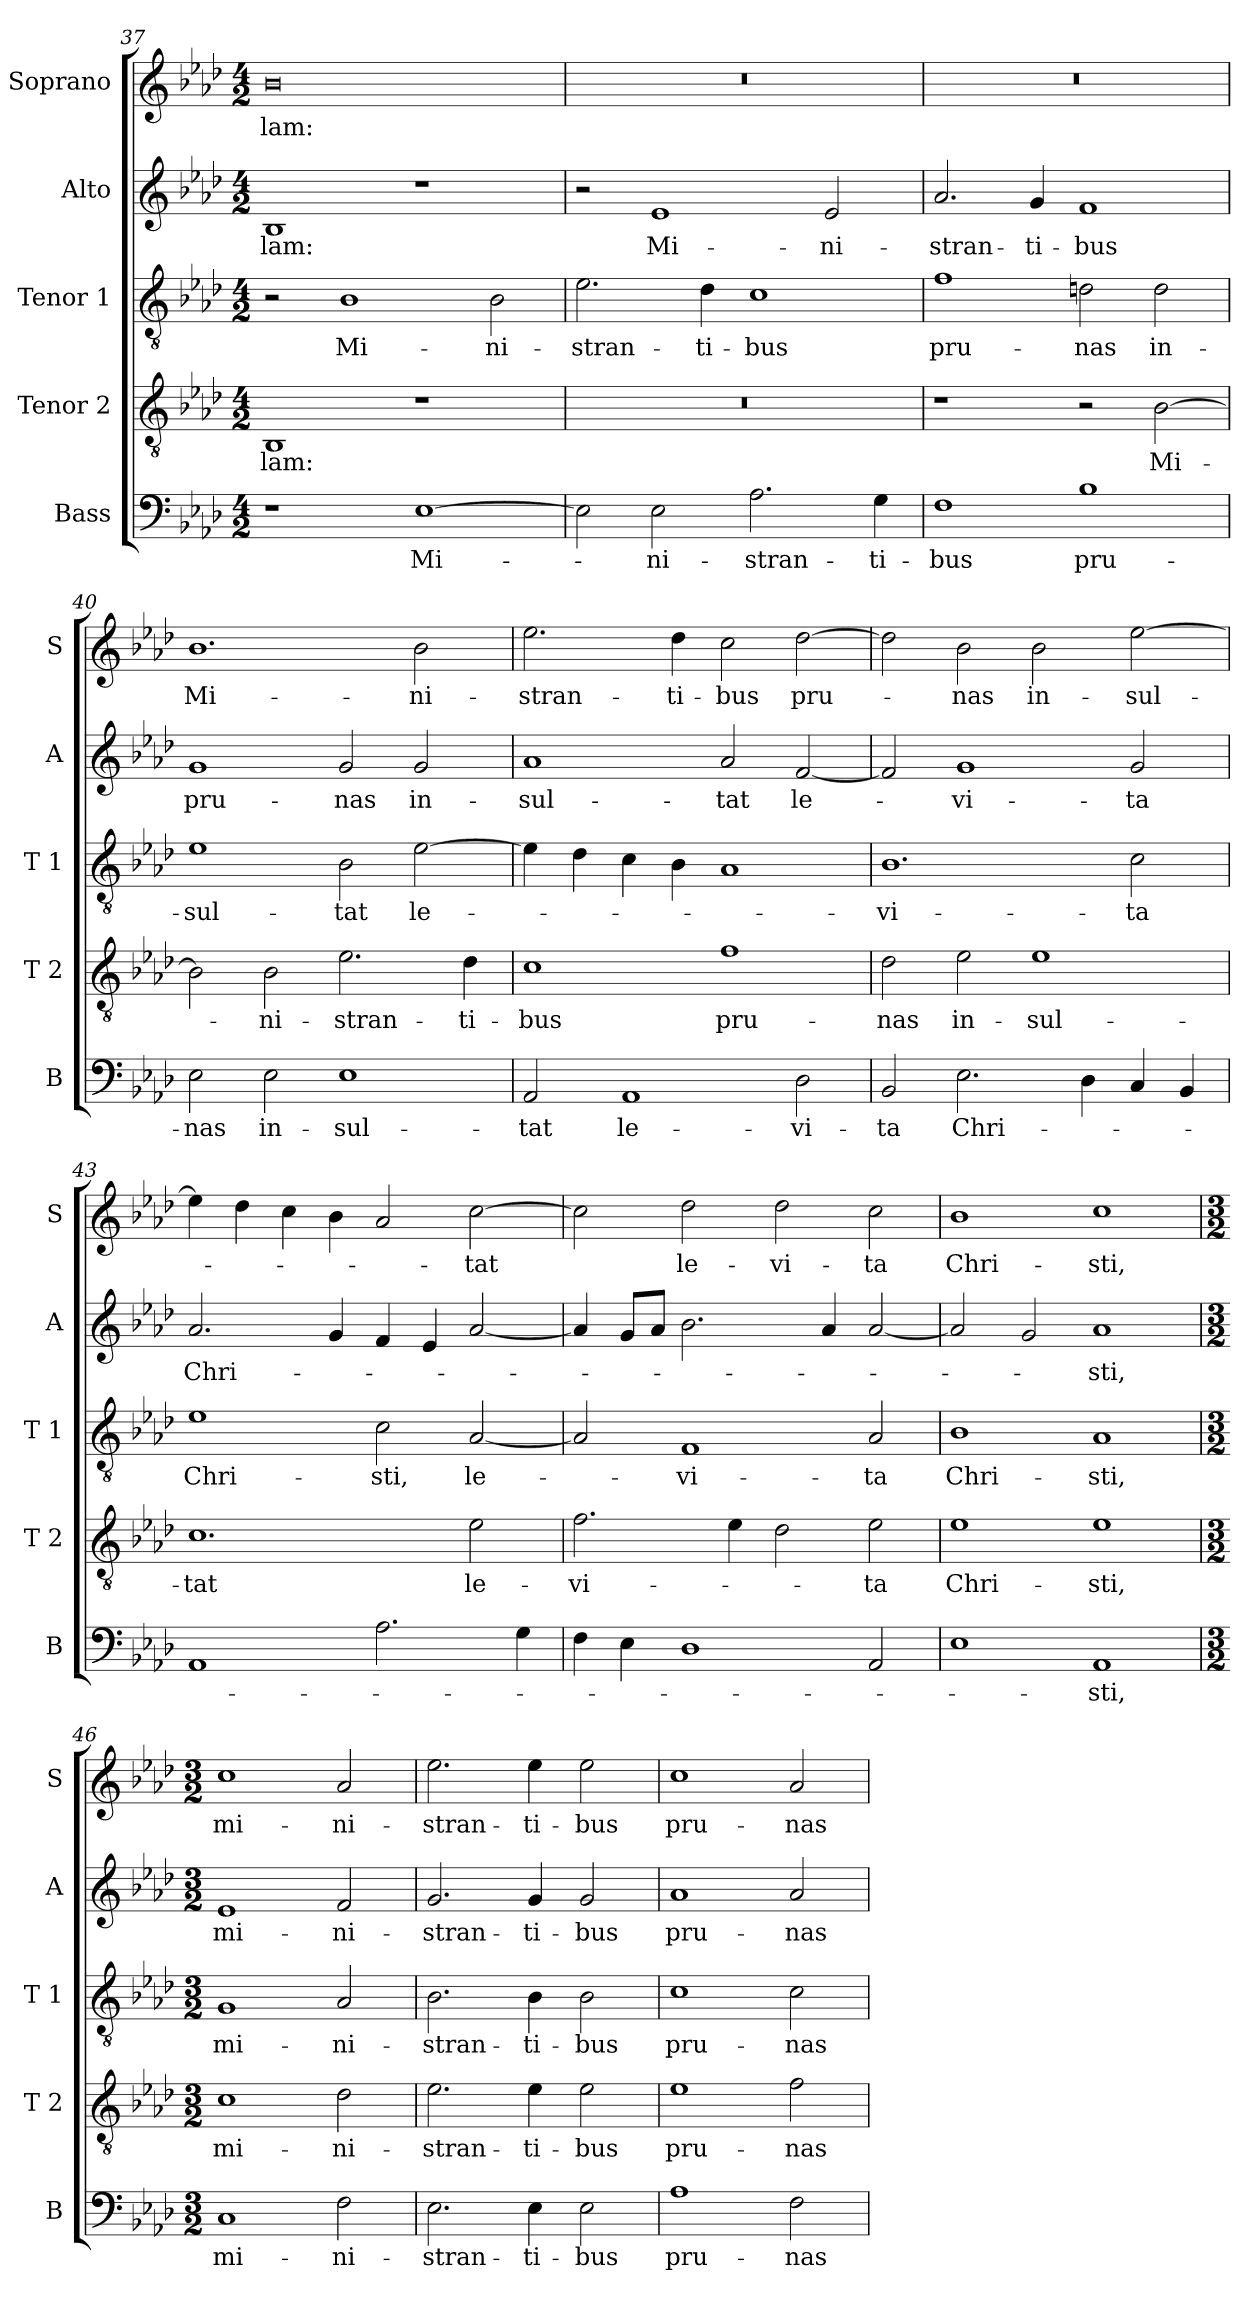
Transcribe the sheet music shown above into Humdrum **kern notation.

**kern	**text	**kern	**text	**kern	**text	**kern	**text	**kern	**text
*part5	*part5	*part4	*part4	*part3	*part3	*part2	*part2	*part1	*part1
*staff5	*staff5	*staff4	*staff4	*staff3	*staff3	*staff2	*staff2	*staff1	*staff1
*I"Bass	*	*I"Tenor 2	*	*I"Tenor 1	*	*I"Alto	*	*I"Soprano	*
*I'B	*	*I'T 2	*	*I'T 1	*	*I'A	*	*I'S	*
!!LO:PB:g=z
*clefF4	*	*clefGv2	*	*clefGv2	*	*clefG2	*	*clefG2	*
*k[b-e-a-d-]	*	*k[b-e-a-d-]	*	*k[b-e-a-d-]	*	*k[b-e-a-d-]	*	*k[b-e-a-d-]	*
*A-:	*	*A-:	*	*A-:	*	*A-:	*	*A-:	*
*M4/2	*	*M4/2	*	*M4/2	*	*M4/2	*	*M4/2	*
=37	=37	=37	=37	=37	=37	=37	=37	=37	=37
!	!	!	!LO:LY:b	!	!	!	!LO:LY:b	!	!LO:LY:b
1r	.	1BB-	-lam:	2r	.	1B-	-lam:	0b-	-lam:
!	!	!	!	!	!LO:LY:b	!	!	!	!
.	.	.	.	1B-	Mi-	.	.	.	.
!	!LO:LY:b	!	!	!	!	!	!	!	!
[1E-	Mi-	1r	.	.	.	1r	.	.	.
!	!	!	!	!	!LO:LY:b	!	!	!	!
.	.	.	.	2B-\	-ni-	.	.	.	.
=38	=38	=38	=38	=38	=38	=38	=38	=38	=38
!	!	!	!	!	!LO:LY:b	!	!	!	!
2E-\]	.	0r	.	2.e-\	-stran-	2r	.	0r	.
!	!LO:LY:b	!	!	!	!	!	!LO:LY:b	!	!
2E-\	-ni-	.	.	.	.	1e-	Mi-	.	.
!	!	!	!	!	!LO:LY:b	!	!	!	!
.	.	.	.	4d-\	-ti-	.	.	.	.
!	!LO:LY:b	!	!	!	!LO:LY:b	!	!	!	!
2.A-\	-stran-	.	.	1c	-bus	.	.	.	.
!	!	!	!	!	!	!	!LO:LY:b	!	!
.	.	.	.	.	.	2e-/	-ni-	.	.
!	!LO:LY:b	!	!	!	!	!	!	!	!
4G\	-ti-	.	.	.	.	.	.	.	.
=39	=39	=39	=39	=39	=39	=39	=39	=39	=39
!	!LO:LY:b	!	!	!	!LO:LY:b	!	!LO:LY:b	!	!
1F	-bus	1r	.	1f	pru-	2.a-/	-stran-	0r	.
!	!	!	!	!	!	!	!LO:LY:b	!	!
.	.	.	.	.	.	4g/	-ti-	.	.
!	!LO:LY:b	!	!	!	!LO:LY:b	!	!LO:LY:b	!	!
1B-	pru-	2r	.	2dn\	-nas	1f	-bus	.	.
!	!	!	!LO:LY:b	!	!LO:LY:b	!	!	!	!
.	.	[2B-\	Mi-	2d\	in-	.	.	.	.
=40	=40	=40	=40	=40	=40	=40	=40	=40	=40
!	!LO:LY:b	!	!	!	!LO:LY:b	!	!LO:LY:b	!	!LO:LY:b
2E-\	-nas	2B-\]	.	1e-	-sul-	1g	pru-	1.b-	Mi-
!	!LO:LY:b	!	!LO:LY:b	!	!	!	!	!	!
2E-\	in-	2B-\	-ni-	.	.	.	.	.	.
!	!LO:LY:b	!	!LO:LY:b	!	!LO:LY:b	!	!LO:LY:b	!	!
1E-	-sul-	2.e-\	-stran-	2B-\	-tat	2g/	-nas	.	.
!	!	!	!	!	!LO:LY:b	!	!LO:LY:b	!	!LO:LY:b
.	.	.	.	[2e-\	le-	2g/	in-	2b-\	-ni-
!	!	!	!LO:LY:b	!	!	!	!	!	!
.	.	4d-\	-ti-	.	.	.	.	.	.
=41	=41	=41	=41	=41	=41	=41	=41	=41	=41
!	!LO:LY:b	!	!LO:LY:b	!	!	!	!LO:LY:b	!	!LO:LY:b
2AA-/	-tat	1c	-bus	4e-\]	.	1a-	-sul-	2.ee-\	-stran-
.	.	.	.	4d-\	.	.	.	.	.
!	!LO:LY:b	!	!	!	!	!	!	!	!
1AA-	le-	.	.	4c\	.	.	.	.	.
!	!	!	!	!	!	!	!	!	!LO:LY:b
.	.	.	.	4B-\	.	.	.	4dd-\	-ti-
!	!	!	!LO:LY:b	!	!	!	!LO:LY:b	!	!LO:LY:b
.	.	1f	pru-	1A-	.	2a-/	-tat	2cc\	-bus
!	!LO:LY:b	!	!	!	!	!	!LO:LY:b	!	!LO:LY:b
2D-\	-vi-	.	.	.	.	[2f/	le-	[2dd-\	pru-
=42	=42	=42	=42	=42	=42	=42	=42	=42	=42
!	!LO:LY:b	!	!LO:LY:b	!	!LO:LY:b	!	!	!	!
2BB-/	-ta	2d-\	-nas	1.B-	-vi-	2f/]	.	2dd-\]	.
!	!LO:LY:b	!	!LO:LY:b	!	!	!	!LO:LY:b	!	!LO:LY:b
2.E-\	Chri-	2e-\	in-	.	.	1g	-vi-	2b-\	-nas
!	!	!	!LO:LY:b	!	!	!	!	!	!LO:LY:b
.	.	1e-	-sul-	.	.	.	.	2b-\	in-
4D-\	.	.	.	.	.	.	.	.	.
!	!	!	!	!	!LO:LY:b	!	!LO:LY:b	!	!LO:LY:b
4C/	.	.	.	2c\	-ta	2g/	-ta	[2ee-\	-sul-
4BB-/	.	.	.	.	.	.	.	.	.
!!LO:LB:g=z
=43	=43	=43	=43	=43	=43	=43	=43	=43	=43
!	!	!	!LO:LY:b	!	!LO:LY:b	!	!LO:LY:b	!	!
1AA-	.	1.c	-tat	1e-	Chri-	2.a-/	Chri-	4ee-\]	.
.	.	.	.	.	.	.	.	4dd-\	.
.	.	.	.	.	.	.	.	4cc\	.
.	.	.	.	.	.	4g/	.	4b-\	.
!	!	!	!	!	!LO:LY:b	!	!	!	!
2.A-\	.	.	.	2c\	-sti,	4f/	.	2a-/	.
.	.	.	.	.	.	4e-/	.	.	.
!	!	!	!LO:LY:b	!	!LO:LY:b	!	!	!	!LO:LY:b
.	.	2e-\	le-	[2A-/	le-	[2a-/	.	[2cc\	-tat
4G\	.	.	.	.	.	.	.	.	.
=44	=44	=44	=44	=44	=44	=44	=44	=44	=44
!	!	!	!LO:LY:b	!	!	!	!	!	!
4F\	.	2.f\	-vi-	2A-/]	.	4a-/]	.	2cc\]	.
4E-\	.	.	.	.	.	8g/L	.	.	.
.	.	.	.	.	.	8a-/J	.	.	.
!	!	!	!	!	!LO:LY:b	!	!	!	!LO:LY:b
1D-	.	.	.	1F	-vi-	2.b-\	.	2dd-\	le-
.	.	4e-\	.	.	.	.	.	.	.
!	!	!	!	!	!	!	!	!	!LO:LY:b
.	.	2d-\	.	.	.	.	.	2dd-\	-vi-
.	.	.	.	.	.	4a-/	.	.	.
!	!	!	!LO:LY:b	!	!LO:LY:b	!	!	!	!LO:LY:b
2AA-/	.	2e-\	-ta	2A-/	-ta	[2a-/	.	2cc\	-ta
=45	=45	=45	=45	=45	=45	=45	=45	=45	=45
!	!	!	!LO:LY:b	!	!LO:LY:b	!	!	!	!LO:LY:b
1E-	.	1e-	Chri-	1B-	Chri-	2a-/]	.	1b-	Chri-
.	.	.	.	.	.	2g/	.	.	.
!	!LO:LY:b	!	!LO:LY:b	!	!LO:LY:b	!	!LO:LY:b	!	!LO:LY:b
1AA-	-sti,	1e-	-sti,	1A-	-sti,	1a-	-sti,	1cc	-sti,
=46	=46	=46	=46	=46	=46	=46	=46	=46	=46
*M3/2	*	*M3/2	*	*M3/2	*	*M3/2	*	*M3/2	*
!	!LO:LY:b	!	!LO:LY:b	!	!LO:LY:b	!	!LO:LY:b	!	!LO:LY:b
1C	mi-	1c	mi-	1G	mi-	1e-	mi-	1cc	mi-
!	!LO:LY:b	!	!LO:LY:b	!	!LO:LY:b	!	!LO:LY:b	!	!LO:LY:b
2F\	-ni-	2d-\	-ni-	2A-/	-ni-	2f/	-ni-	2a-/	-ni-
=47	=47	=47	=47	=47	=47	=47	=47	=47	=47
!	!LO:LY:b	!	!LO:LY:b	!	!LO:LY:b	!	!LO:LY:b	!	!LO:LY:b
2.E-\	-stran-	2.e-\	-stran-	2.B-\	-stran-	2.g/	-stran-	2.ee-\	-stran-
!	!LO:LY:b	!	!LO:LY:b	!	!LO:LY:b	!	!LO:LY:b	!	!LO:LY:b
4E-\	-ti-	4e-\	-ti-	4B-\	-ti-	4g/	-ti-	4ee-\	-ti-
!	!LO:LY:b	!	!LO:LY:b	!	!LO:LY:b	!	!LO:LY:b	!	!LO:LY:b
2E-\	-bus	2e-\	-bus	2B-\	-bus	2g/	-bus	2ee-\	-bus
=48	=48	=48	=48	=48	=48	=48	=48	=48	=48
!	!LO:LY:b	!	!LO:LY:b	!	!LO:LY:b	!	!LO:LY:b	!	!LO:LY:b
1A-	pru-	1e-	pru-	1c	pru-	1a-	pru-	1cc	pru-
!	!LO:LY:b	!	!LO:LY:b	!	!LO:LY:b	!	!LO:LY:b	!	!LO:LY:b
2F\	-nas	2f\	-nas	2c\	-nas	2a-/	-nas	2a-/	-nas
=	=	=	=	=	=	=	=	=	=
*-	*-	*-	*-	*-	*-	*-	*-	*-	*-
